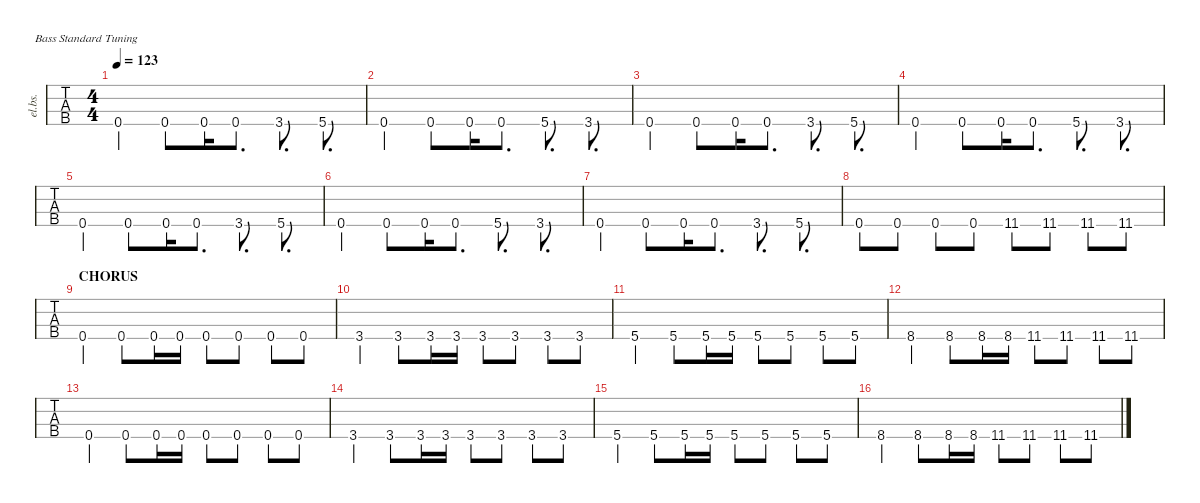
\defaultSystemsLayout 4
\hideDynamics
\bracketExtendMode nobrackets
\otherSystemsTrackNameOrientation horizontal
\track ("Electric Bass" "el.bs.") {instrument electricbassfinger}
\staff {tabs}
\tuning (G2 D2 A1 E1)
\ts (4 4)
\tempo 123
\clef f4
\ks c
0.4.4{dy mf} 0.4.8 0.4.16 0.4.8{d} 3.4.8{d} 5.4.8{d} |
0.4.4 0.4.8 0.4.16 0.4.8{d} 5.4.8{d} 3.4.8{d} |
0.4.4 0.4.8 0.4.16 0.4.8{d} 3.4.8{d} 5.4.8{d} |
0.4.4 0.4.8 0.4.16 0.4.8{d} 5.4.8{d} 3.4.8{d} |
0.4.4 0.4.8 0.4.16 0.4.8{d} 3.4.8{d} 5.4.8{d} |
0.4.4 0.4.8 0.4.16 0.4.8{d} 5.4.8{d} 3.4.8{d} |
0.4.4 0.4.8 0.4.16 0.4.8{d} 3.4.8{d} 5.4.8{d} |
0.4.8 0.4.8 0.4.8 0.4.8 11.4{acc #}.8 11.4{acc #}.8 11.4{acc #}.8 11.4{acc #}.8 |
\section ("" "CHORUS")
0.4.4 0.4.8 0.4.16 0.4.16 0.4.8 0.4.8 0.4.8 0.4.8 |
3.4.4 3.4.8 3.4.16 3.4.16 3.4.8 3.4.8 3.4.8 3.4.8 |
5.4.4 5.4.8 5.4.16 5.4.16 5.4.8 5.4.8 5.4.8 5.4.8 |
8.4.4 8.4.8 8.4.16 8.4.16 11.4{acc #}.8 11.4{acc #}.8 11.4{acc #}.8 11.4{acc #}.8 |
0.4.4 0.4.8 0.4.16 0.4.16 0.4.8 0.4.8 0.4.8 0.4.8 |
3.4.4 3.4.8 3.4.16 3.4.16 3.4.8 3.4.8 3.4.8 3.4.8 |
5.4.4 5.4.8 5.4.16 5.4.16 5.4.8 5.4.8 5.4.8 5.4.8 |
8.4.4 8.4.8 8.4.16 8.4.16 11.4{acc #}.8 11.4{acc #}.8 11.4{acc #}.8 11.4{acc #}.8
